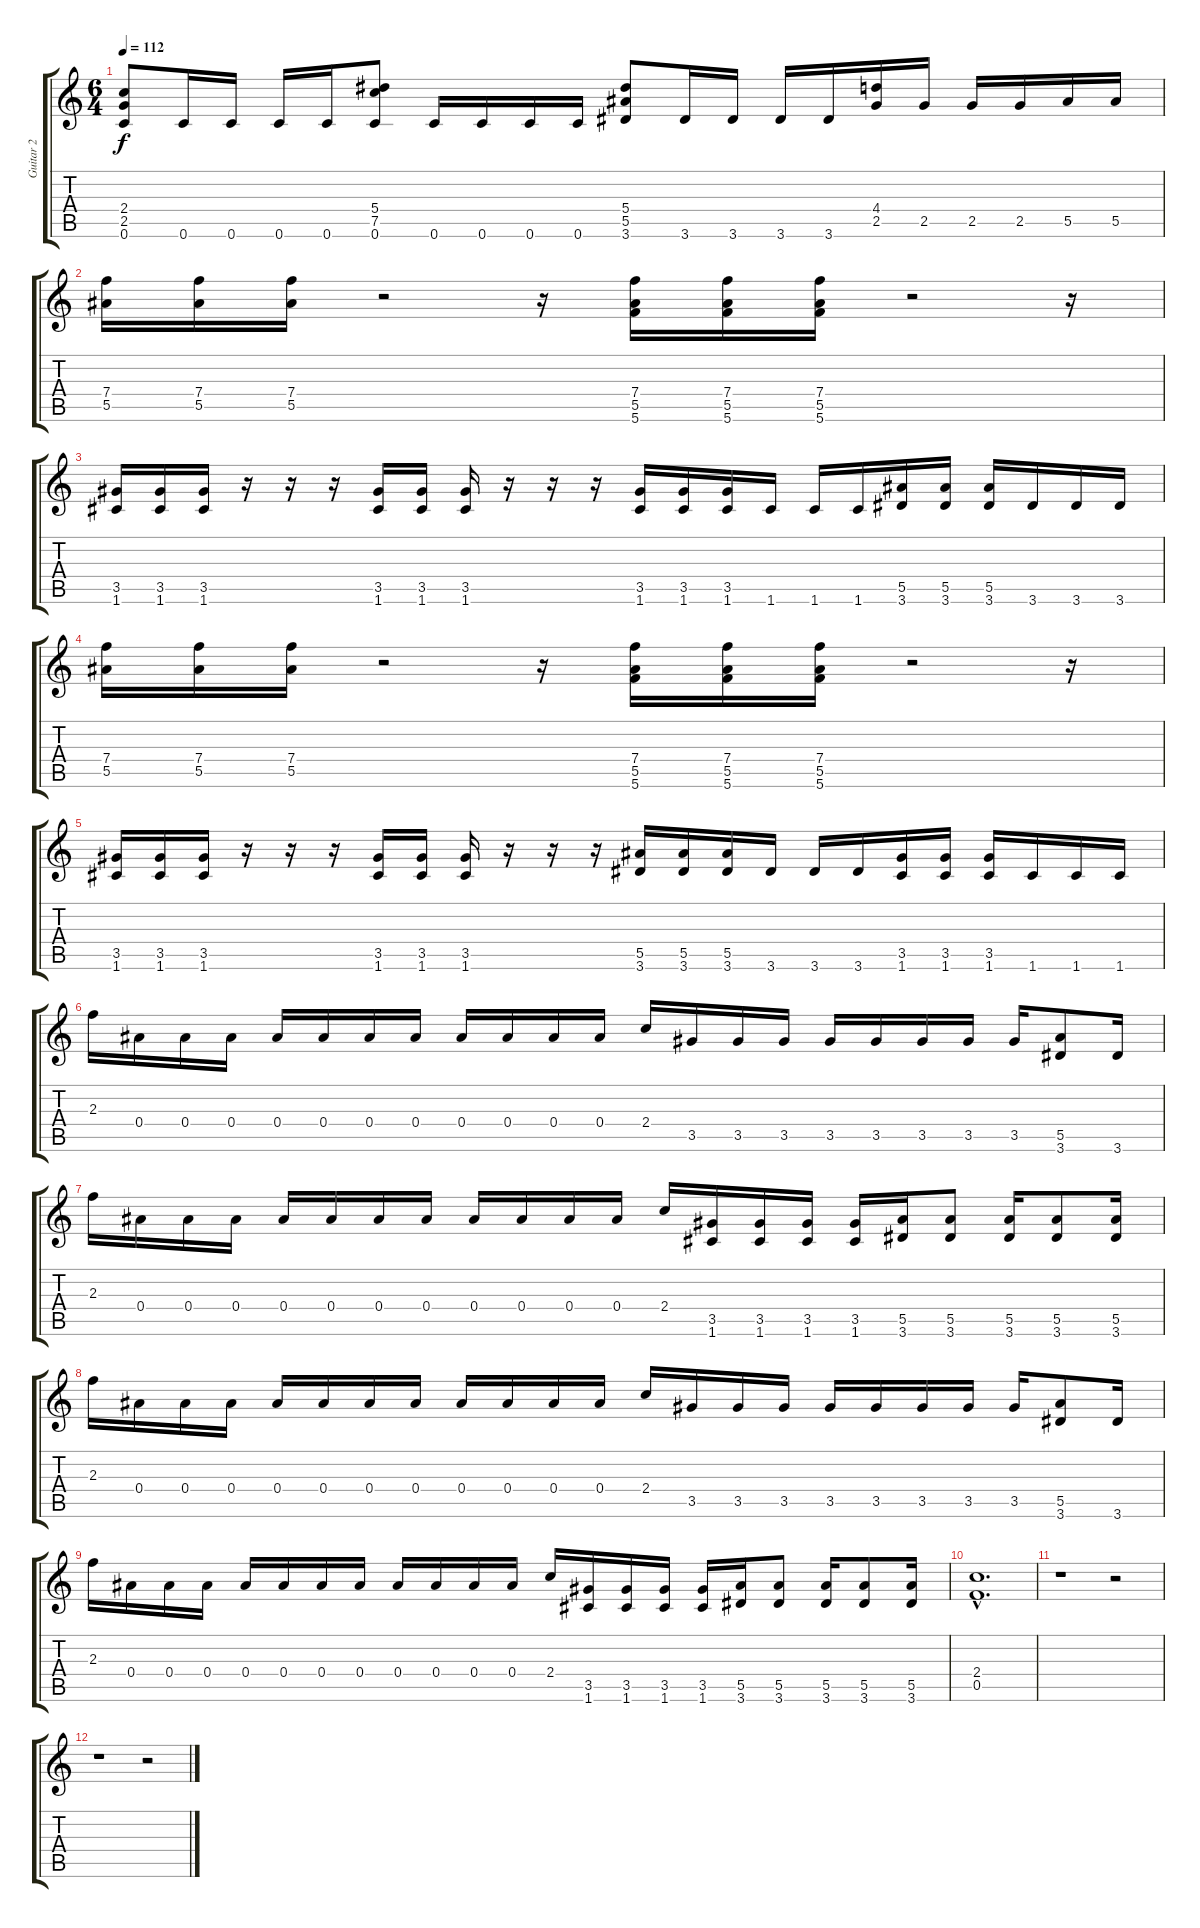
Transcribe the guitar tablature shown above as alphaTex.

\track ("Guitar 2" "Guitar 2") {instrument distortionguitar}
\staff {score tabs}
\tuning (C5 G4 Eb4 Bb3 F3 C3) {hide}
\ts (6 4)
\tempo 112
\clef g2
\ks c
(2.4 2.5 0.6).8{dy f} 0.6.16 0.6.16 0.6.16 0.6.16 (5.4 7.5 0.6).8 0.6.16 0.6.16 0.6.16 0.6.16 (5.4 5.5 3.6).8 3.6.16 3.6.16 3.6.16 3.6.16 (4.4 2.5).16 2.5.16 2.5.16 2.5.16 5.5.16 5.5.16 |
(7.4 5.5).16 (7.4 5.5).16 (7.4 5.5).16 r.2 r.16 (7.4 5.5 5.6).16 (7.4 5.5 5.6).16 (7.4 5.5 5.6).16 r.2 r.16 |
(3.5 1.6).16 (3.5 1.6).16 (3.5 1.6).16 r.16 r.16 r.16 (3.5 1.6).16 (3.5 1.6).16 (3.5 1.6).16 r.16 r.16 r.16 (3.5 1.6).16 (3.5 1.6).16 (3.5 1.6).16 1.6.16 1.6.16 1.6.16 (5.5 3.6).16 (5.5 3.6).16 (5.5 3.6).16 3.6.16 3.6.16 3.6.16 |
(7.4 5.5).16 (7.4 5.5).16 (7.4 5.5).16 r.2 r.16 (7.4 5.5 5.6).16 (7.4 5.5 5.6).16 (7.4 5.5 5.6).16 r.2 r.16 |
(3.5 1.6).16 (3.5 1.6).16 (3.5 1.6).16 r.16 r.16 r.16 (3.5 1.6).16 (3.5 1.6).16 (3.5 1.6).16 r.16 r.16 r.16 (5.5 3.6).16 (5.5 3.6).16 (5.5 3.6).16 3.6.16 3.6.16 3.6.16 (3.5 1.6).16 (3.5 1.6).16 (3.5 1.6).16 1.6.16 1.6.16 1.6.16 |
2.3.16 0.4.16 0.4.16 0.4.16 0.4.16 0.4.16 0.4.16 0.4.16 0.4.16 0.4.16 0.4.16 0.4.16 2.4.16 3.5.16 3.5.16 3.5.16 3.5.16 3.5.16 3.5.16 3.5.16 3.5.16 (5.5 3.6).8 3.6.16 |
2.3.16 0.4.16 0.4.16 0.4.16 0.4.16 0.4.16 0.4.16 0.4.16 0.4.16 0.4.16 0.4.16 0.4.16 2.4.16 (3.5 1.6).16 (3.5 1.6).16 (3.5 1.6).16 (3.5 1.6).16 (5.5 3.6).16 (5.5 3.6).8 (5.5 3.6).16 (5.5 3.6).8 (5.5 3.6).16 |
2.3.16 0.4.16 0.4.16 0.4.16 0.4.16 0.4.16 0.4.16 0.4.16 0.4.16 0.4.16 0.4.16 0.4.16 2.4.16 3.5.16 3.5.16 3.5.16 3.5.16 3.5.16 3.5.16 3.5.16 3.5.16 (5.5 3.6).8 3.6.16 |
2.3.16 0.4.16 0.4.16 0.4.16 0.4.16 0.4.16 0.4.16 0.4.16 0.4.16 0.4.16 0.4.16 0.4.16 2.4.16 (3.5 1.6).16 (3.5 1.6).16 (3.5 1.6).16 (3.5 1.6).16 (5.5 3.6).16 (5.5 3.6).8 (5.5 3.6).16 (5.5 3.6).8 (5.5 3.6).16 |
(2.4{hac} 0.5{hac}).1{d volume 0} |
r.1 r.2 |
r.1 r.2
